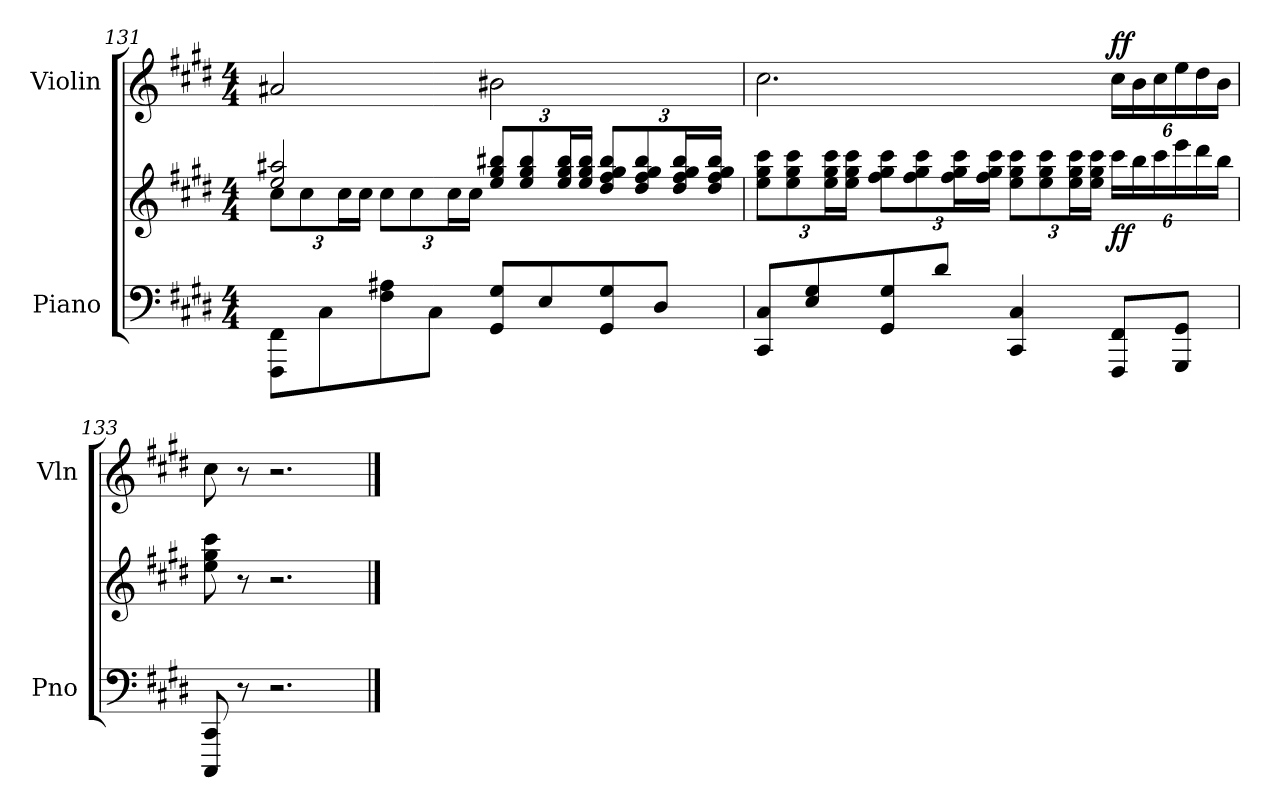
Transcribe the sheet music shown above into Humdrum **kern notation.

**kern	**kern	**dynam	**kern	**dynam
*part2	*part2	*part2	*part1	*part1
*staff3	*staff2	*staff2/3	*staff1	*staff1
*I"Piano	*	*	*I"Violin	*
*I'Pno	*	*	*I'Vln	*
*clefF4	*clefG2	*	*clefG2	*
*k[f#c#g#d#]	*k[f#c#g#d#]	*	*k[f#c#g#d#]	*
*M4/4	*M4/4	*	*M4/4	*
=131	=131	=131	=131	=131
*	*^	*	*	*
*	*	*Xbrackettup	*	*	*
8FFF#\ 8FF#\L	2ee/ 2aa#X/	12cc#\L	.	2a#X/	.
.	.	12cc#\	.	.	.
8C#\	.	.	.	.	.
.	.	24cc#\L	.	.	.
.	.	24cc#\JJ	.	.	.
8F#\ 8A#X\	.	12cc#\L	.	.	.
.	.	12cc#\	.	.	.
8C#\J	.	.	.	.	.
.	.	24cc#\L	.	.	.
.	.	24cc#\JJ	.	.	.
8GG#/ 8G#/L	12ee/ 12gg#/ 12bb#X/L	2ryy	.	2b#X\	.
.	12ee/ 12gg#/ 12bb#/	.	.	.	.
8E/	.	.	.	.	.
.	24ee/ 24gg#/ 24bb#/L	.	.	.	.
.	24ee/ 24gg#/ 24bb#/JJ	.	.	.	.
8GG#/ 8G#/	12dd#/ 12ff#/ 12gg#/ 12bb#/L	.	.	.	.
.	12dd#/ 12ff#/ 12gg#/ 12bb#/	.	.	.	.
8D#/J	.	.	.	.	.
.	24dd#/ 24ff#/ 24gg#/ 24bb#/L	.	.	.	.
.	24dd#/ 24ff#/ 24gg#/ 24bb#/JJ	.	.	.	.
*	*v	*v	*	*	*
!!LO:LB:g=z
=132	=132	=132	=132	=132
8CC#/ 8C#/L	12ee\ 12gg#\ 12ccc#\L	.	2.cc#\	.
.	12ee\ 12gg#\ 12ccc#\	.	.	.
8E/ 8G#/	.	.	.	.
.	24ee\ 24gg#\ 24ccc#\L	.	.	.
.	24ee\ 24gg#\ 24ccc#\JJ	.	.	.
8GG#/ 8G#/	12ff#\ 12gg#\ 12ccc#\L	.	.	.
.	12ff#\ 12gg#\ 12ccc#\	.	.	.
8d#/J	.	.	.	.
.	24ff#\ 24gg#\ 24ccc#\L	.	.	.
.	24ff#\ 24gg#\ 24ccc#\JJ	.	.	.
4CC#/ 4C#/	12ee\ 12gg#\ 12ccc#\L	.	.	.
.	12ee\ 12gg#\ 12ccc#\	.	.	.
.	24ee\ 24gg#\ 24ccc#\L	.	.	.
.	24ee\ 24gg#\ 24ccc#\JJ	.	.	.
*	*	*	*Xbrackettup	*
!	!	!LO:DY:b	!	!LO:DY:a
8FFF#/ 8FF#/L	24ccc#\LL	ff	24cc#\LL	ff
.	24bb\	.	24b\	.
.	24ccc#\	.	24cc#\	.
8GGG#/ 8GG#/J	24eee\	.	24ee\	.
.	24ddd#\	.	24dd#\	.
.	24bb\JJ	.	24b\JJ	.
=133	=133	=133	=133	=133
8CCC#/ 8CC#/	8ee\ 8gg#\ 8ccc#\	.	8cc#\	.
8r	8r	.	8r	.
2.r	2.r	.	2.r	.
==	==	==	==	==
*-	*-	*-	*-	*-
